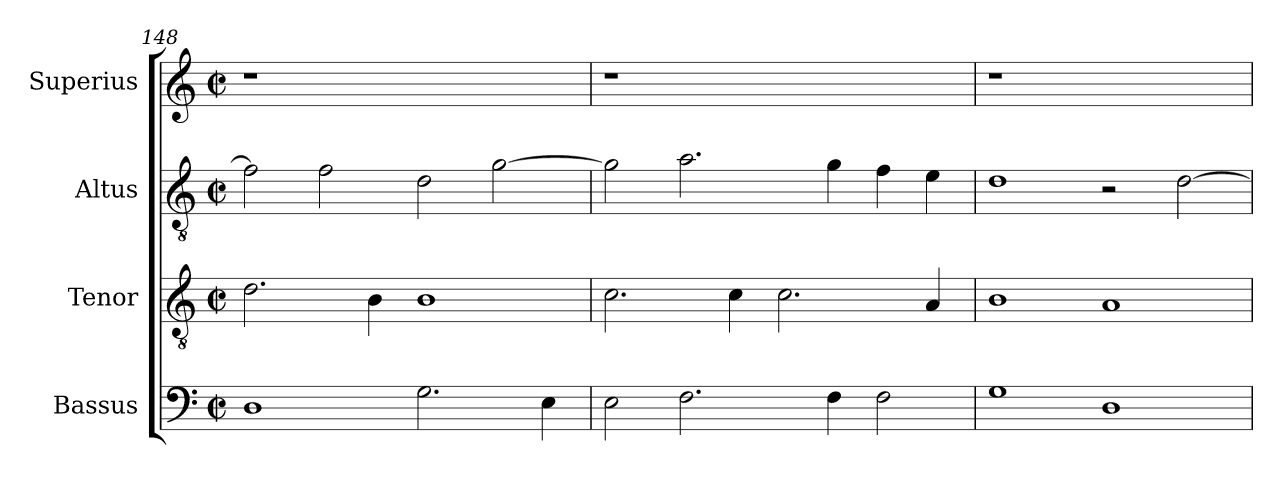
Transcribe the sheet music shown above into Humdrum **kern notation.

**kern	**kern	**kern	**kern
*part4	*part3	*part2	*part1
*staff4	*staff3	*staff2	*staff1
*I"Bassus	*I"Tenor	*I"Altus	*I"Superius
*I'B.	*I'T.	*I'A.	*I'S.
*clefF4	*clefGv2	*clefGv2	*clefG2
*	*ITrd7c12	*ITrd7c12	*
*k[]	*k[]	*k[]	*k[]
*C:	*C:	*C:	*C:
*M2/2	*M2/2	*M2/2	*M2/2
*met(c|)	*met(c|)	*met(c|)	*met(c|)
=148	=148	=148	=148
!	!	!	!LO:N:vis=1
1Di	2.Di\	2Fi\]	1r
.	.	2Fi\	.
.	4BBi\	.	.
2.Gi\	1BBi	2Di\	1ryy
.	.	[>2Gi\	.
4Ei\	.	.	.
=149	=149	=149	=149
!	!	!	!LO:N:vis=1
2Ei\	2.Ci\	2Gi\]	1r
2.Fi\	.	2.Ai\	.
.	4Ci\	.	.
.	2.Ci\	.	1ryy
4Fi\	.	4Gi\	.
2Fi\	.	4Fi\	.
.	4AAi/	4Ei\	.
=150	=150	=150	=150
!	!	!	!LO:N:vis=1
1Gi	1BBi	1Di	1r
1Di	1AAi	2r	1ryy
.	.	[>2Di\	.
=	=	=	=
*-	*-	*-	*-
